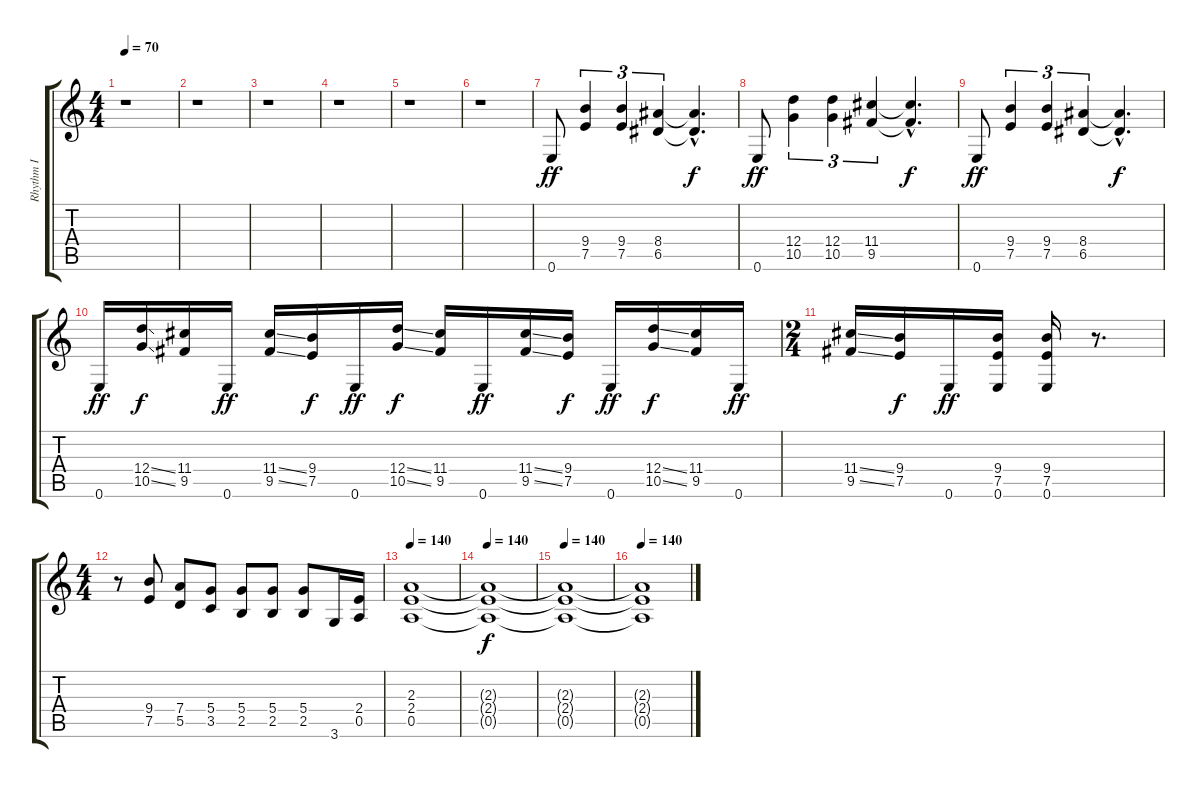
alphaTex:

\track ("Rhythm I" "Rhythm I") {instrument distortionguitar}
\staff {score tabs}
\tuning (E4 B3 G3 D3 A2 E2) {hide}
\ts (4 4)
\tempo 70
\clef g2
\ks c
r.1{dy ff} |
r.1 |
r.1 |
r.1 |
r.1 |
r.1 |
0.6.8 (9.4 7.5).4{tu (3 2)} (9.4 7.5).4{tu (3 2)} (8.4 6.5).4{tu (3 2)} (8.4{hac t} 6.5{hac t}).4{d dy f} |
0.6.8{dy ff} (12.4 10.5).4{tu (3 2)} (12.4 10.5).4{tu (3 2)} (11.4 9.5).4{tu (3 2)} (11.4{hac t} 9.5{hac t}).4{d dy f} |
0.6.8{dy ff} (9.4 7.5).4{tu (3 2)} (9.4 7.5).4{tu (3 2)} (8.4 6.5).4{tu (3 2)} (8.4{hac t} 6.5{hac t}).4{d dy f} |
0.6.16{dy ff} (12.4{ss} 10.5{ss}).16{dy f} (11.4 9.5).16 0.6.16{dy ff} (11.4{ss} 9.5{ss}).16 (9.4 7.5).16{dy f} 0.6.16{dy ff} (12.4{ss} 10.5{ss}).16{dy f} (11.4 9.5).16 0.6.16{dy ff} (11.4{ss} 9.5{ss}).16 (9.4 7.5).16{dy f} 0.6.16{dy ff} (12.4{ss} 10.5{ss}).16{dy f} (11.4 9.5).16 0.6.16{dy ff} |
\ts (2 4)
(11.4{ss} 9.5{ss}).16 (9.4 7.5).16{dy f} 0.6.16{dy ff} (9.4 7.5 0.6).16 (9.4 7.5 0.6).16 r.8{d} |
\ts (4 4)
r.8 (9.4 7.5).8 (7.4 5.5).8 (5.4 3.5).8 (5.4 2.5).8 (5.4 2.5).8 (5.4 2.5).8 3.6.16 (2.4 0.5).16 |
\tempo 140
(2.3 2.4 0.5).1 |
\tempo 140
(2.3{t} 2.4{t} 0.5{t}).1{dy f} |
\tempo 140
(2.3{t} 2.4{t} 0.5{t}).1 |
\tempo 140
(2.3{t} 2.4{t} 0.5{t}).1
